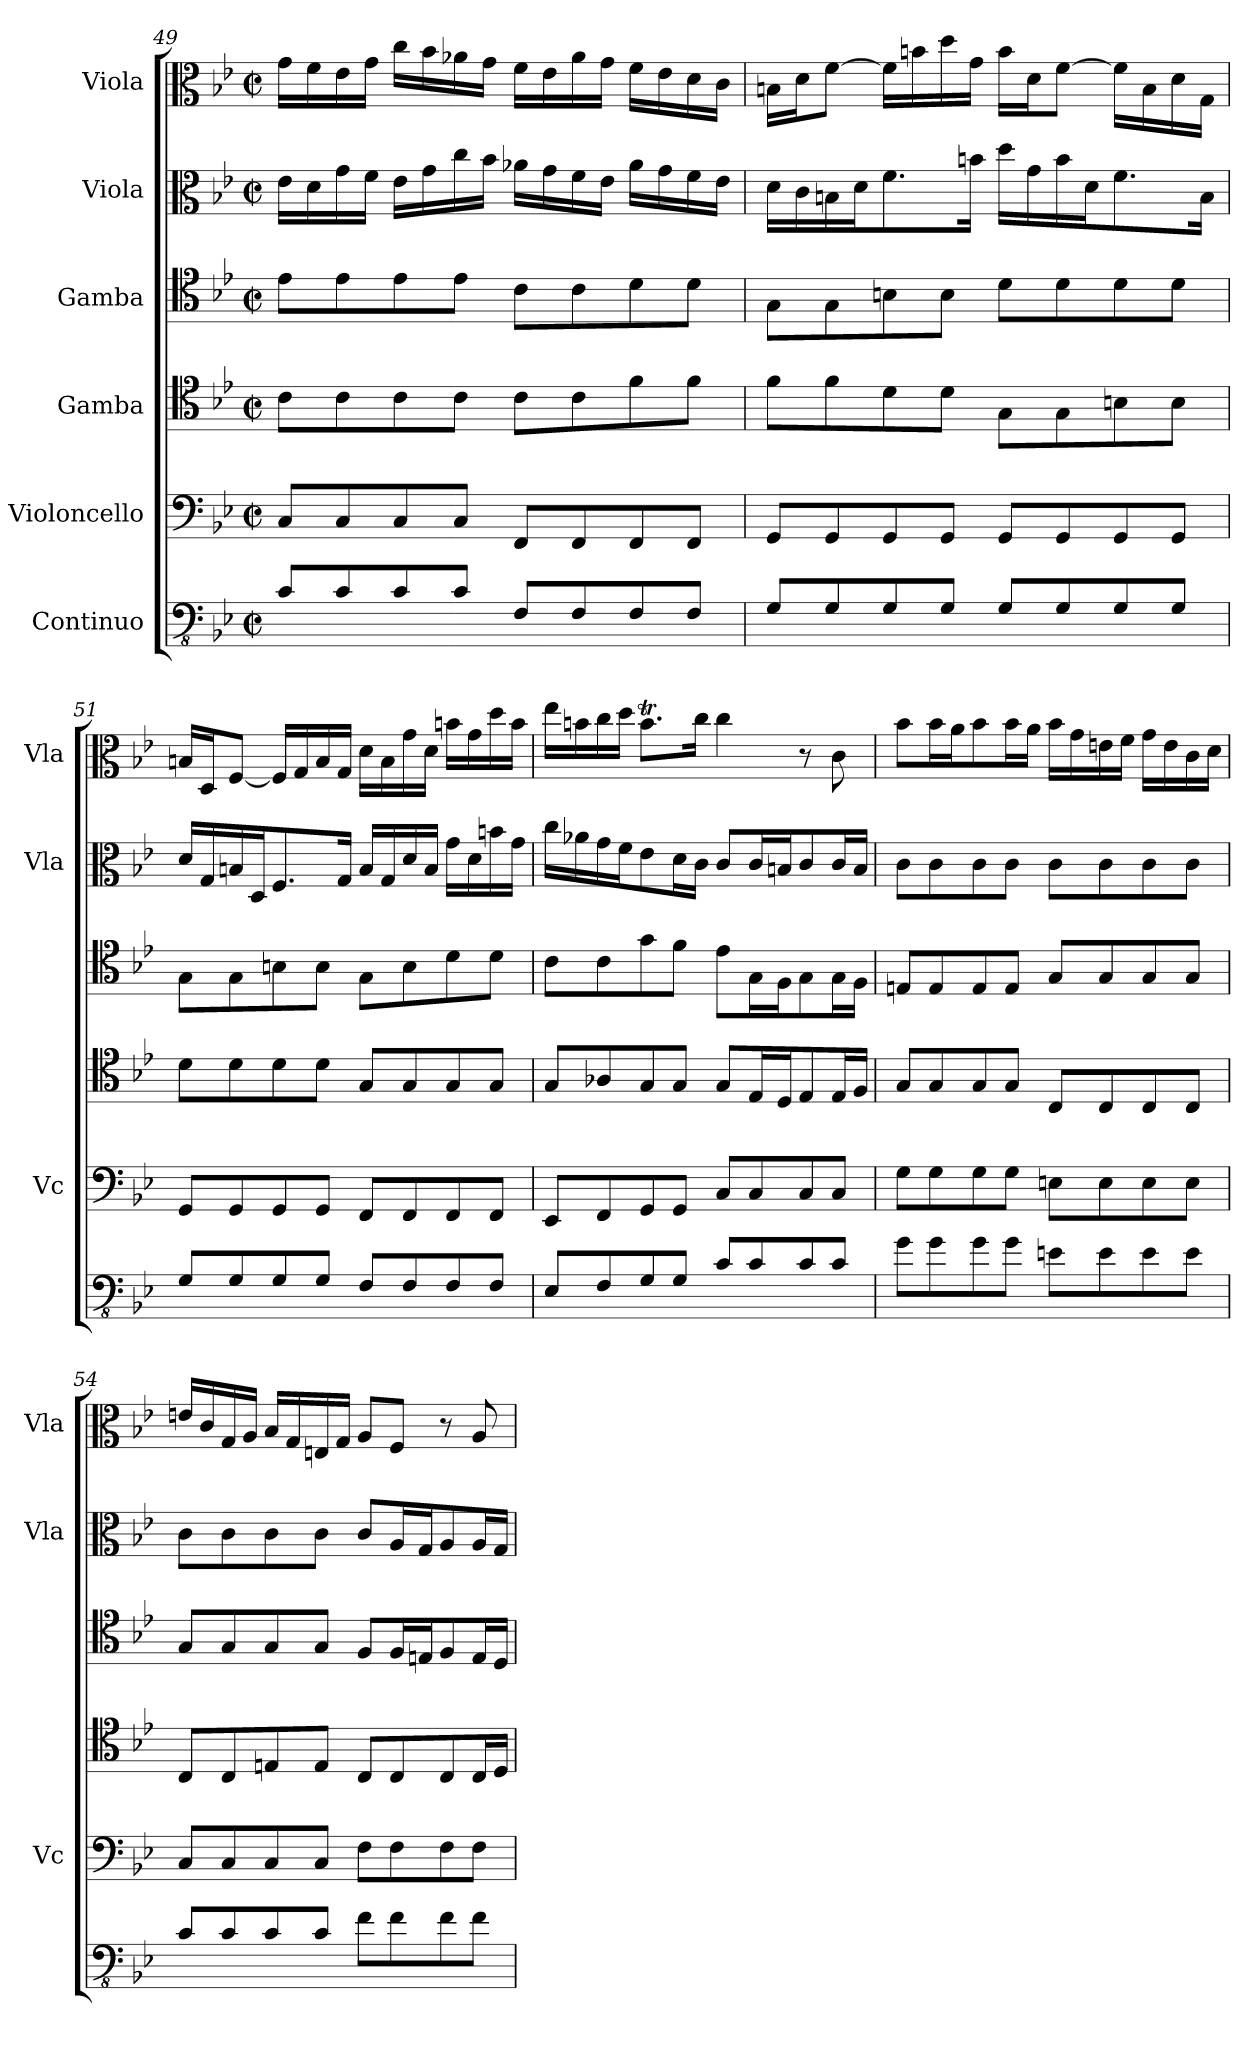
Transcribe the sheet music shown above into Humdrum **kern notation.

**kern	**kern	**kern	**kern	**kern	**kern
*part6	*part5	*part4	*part3	*part2	*part1
*staff6	*staff5	*staff4	*staff3	*staff2	*staff1
*I"Continuo	*I"Violoncello	*I"Gamba	*I"Gamba	*I"Viola	*I"Viola
*	*I'Vc	*	*	*I'Vla	*I'Vla
!!LO:PB:g=z
*clefFv4	*clefF4	*clefC4	*clefC4	*clefC3	*clefC3
*ITrd7c12	*	*	*	*	*
*k[b-e-]	*k[b-e-]	*k[b-e-]	*k[b-e-]	*k[b-e-]	*k[b-e-]
*M2/2	*M2/2	*M2/2	*M2/2	*M2/2	*M2/2
*met(c|)	*met(c|)	*met(c|)	*met(c|)	*met(c|)	*met(c|)
=49	=49	=49	=49	=49	=49
8CC/L	8C/L	8c\L	8e-\L	16e-\LL	16g\LL
.	.	.	.	16d\	16f\
8CC/	8C/	8c\	8e-\	16g\	16e-\
.	.	.	.	16f\JJ	16g\JJ
8CC/	8C/	8c\	8e-\	16e-\LL	16cc\LL
.	.	.	.	16g\	16b-\
8CC/J	8C/J	8c\J	8e-\J	16cc\	16a-X\
.	.	.	.	16b-\JJ	16g\JJ
8FFF/L	8FF/L	8c\L	8c\L	16a-X\LL	16f\LL
.	.	.	.	16g\	16e-\
8FFF/	8FF/	8c\	8c\	16f\	16a-\
.	.	.	.	16e-\JJ	16g\JJ
8FFF/	8FF/	8f\	8d\	16a-\LL	16f\LL
.	.	.	.	16g\	16e-\
8FFF/J	8FF/J	8f\J	8d\J	16f\	16d\
.	.	.	.	16e-\JJ	16c\JJ
=50	=50	=50	=50	=50	=50
8GGG/L	8GG/L	8f\L	8G\L	16d\LL	16Bn\LL
.	.	.	.	16c\	16d\J
8GGG/	8GG/	8f\	8G\	16Bn\	[8f\J
.	.	.	.	16d\J	.
8GGG/	8GG/	8d\	8Bn\	8.f\	16f\LL]
.	.	.	.	.	16bn\
8GGG/J	8GG/J	8d\J	8B\J	.	16dd\
.	.	.	.	16bn\Jk	16g\JJ
8GGG/L	8GG/L	8G\L	8d\L	16dd\LL	16b\LL
.	.	.	.	16g\	16d\J
8GGG/	8GG/	8G\	8d\	16b\	[8f\J
.	.	.	.	16d\J	.
8GGG/	8GG/	8Bn\	8d\	8.f\	16f\LL]
.	.	.	.	.	16B\
8GGG/J	8GG/J	8B\J	8d\J	.	16d\
.	.	.	.	16B\Jk	16G\JJ
!!LO:LB:g=z
=51	=51	=51	=51	=51	=51
8GGG/L	8GG/L	8d\L	8G\L	16d/LL	16Bn/LL
.	.	.	.	16G/	16D/J
8GGG/	8GG/	8d\	8G\	16Bn/	[8F/J
.	.	.	.	16D/J	.
8GGG/	8GG/	8d\	8Bn\	8.F/	16F/LL]
.	.	.	.	.	16G/
8GGG/J	8GG/J	8d\J	8B\J	.	16B/
.	.	.	.	16G/Jk	16G/JJ
8FFF/L	8FF/L	8G/L	8G\L	16B/LL	16d\LL
.	.	.	.	16G/	16B\
8FFF/	8FF/	8G/	8B\	16d/	16g\
.	.	.	.	16B/JJ	16d\JJ
8FFF/	8FF/	8G/	8d\	16g\LL	16bn\LL
.	.	.	.	16d\	16g\
8FFF/J	8FF/J	8G/J	8d\J	16bn\	16dd\
.	.	.	.	16g\JJ	16b\JJ
=52	=52	=52	=52	=52	=52
8EEE-/L	8EE-/L	8G/L	8c\L	16cc\LL	16ee-\LL
.	.	.	.	16a-X\	16bn\
8FFF/	8FF/	8A-X/	8c\	16g\	16cc\
.	.	.	.	16f\J	16dd\JJ
8GGG/	8GG/	8G/	8g\	8e-\	8.bt\L
8GGG/J	8GG/J	8G/J	8f\J	16d\L	.
.	.	.	.	16c\JJ	16cc\Jk
8CC/L	8C/L	8G/L	8e-\L	8c/L	4cc\
8CC/	8C/	16E-/L	16G\L	16c/L	.
.	.	16D/J	16F\J	16Bn/J	.
8CC/	8C/	8E-/	8G\	8c/	8r
8CC/J	8C/J	16E-/L	16G\L	16c/L	8c\
.	.	16F/JJ	16F\JJ	16B/JJ	.
!!LO:PB:g=z
=53	=53	=53	=53	=53	=53
8GG\L	8G\L	8G/L	8En/L	8c\L	8b-\L
8GG\	8G\	8G/	8E/	8c\	16b-\L
.	.	.	.	.	16a\J
8GG\	8G\	8G/	8E/	8c\	8b-\
8GG\J	8G\J	8G/J	8E/J	8c\J	16b-\L
.	.	.	.	.	16a\JJ
8EEn\L	8En\L	8C/L	8G/L	8c\L	16b-\LL
.	.	.	.	.	16g\
8EE\	8E\	8C/	8G/	8c\	16en\
.	.	.	.	.	16f\JJ
8EE\	8E\	8C/	8G/	8c\	16g\LL
.	.	.	.	.	16e\
8EE\J	8E\J	8C/J	8G/J	8c\J	16c\
.	.	.	.	.	16d\JJ
=54	=54	=54	=54	=54	=54
8CC/L	8C/L	8C/L	8G/L	8c\L	16en/LL
.	.	.	.	.	16c/
8CC/	8C/	8C/	8G/	8c\	16G/
.	.	.	.	.	16A/JJ
8CC/	8C/	8En/	8G/	8c\	16B-/LL
.	.	.	.	.	16G/
8CC/J	8C/J	8E/J	8G/J	8c\J	16En/
.	.	.	.	.	16G/JJ
8FF\L	8F\L	8C/L	8F/L	8c/L	8A/L
8FF\	8F\	8C/	16F/L	16A/L	8F/J
.	.	.	16En/J	16G/J	.
8FF\	8F\	8C/	8F/	8A/	8r
8FF\J	8F\J	16C/L	16E/L	16A/L	8A/
.	.	16D/JJ	16D/JJ	16G/JJ	.
=	=	=	=	=	=
*-	*-	*-	*-	*-	*-
